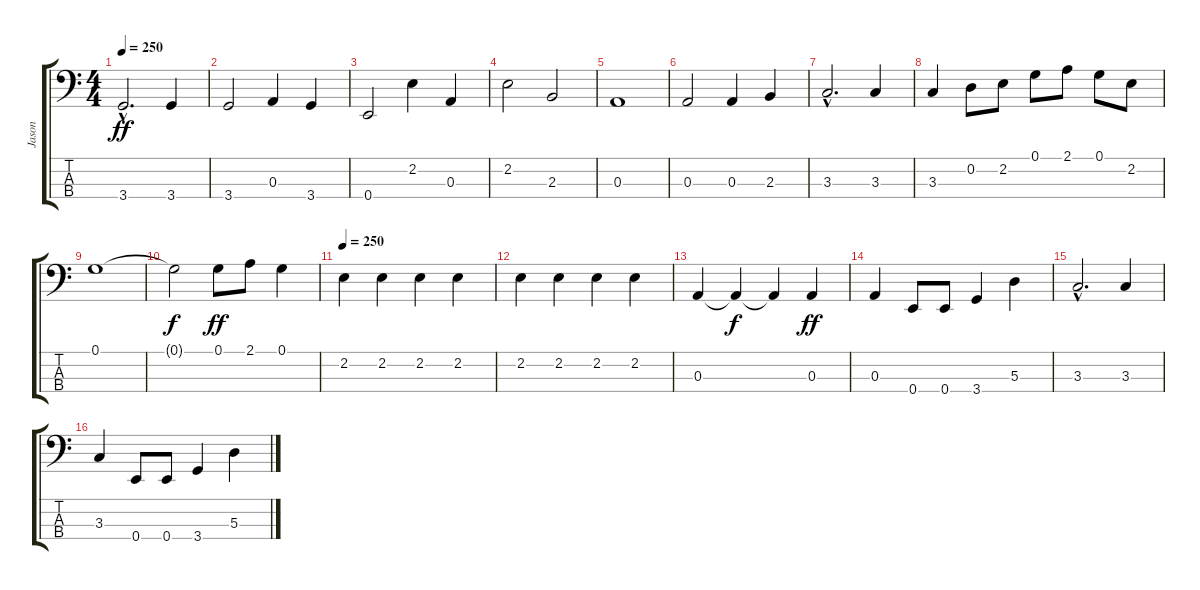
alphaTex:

\track ("Jason" "Jason") {instrument electricbasspick}
\staff {score tabs}
\tuning (G2 D2 A1 E1) {hide}
\ts (4 4)
\tempo 250
\clef f4
\ks c
3.4{hac}.2{d dy ff} 3.4.4 |
3.4.2 0.3.4 3.4.4 |
0.4.2 2.2.4 0.3.4 |
2.2.2 2.3.2 |
0.3.1 |
0.3.2 0.3.4 2.3.4 |
3.3{hac}.2{d} 3.3.4 |
3.3.4 0.2.8 2.2.8 0.1.8 2.1.8 0.1.8 2.2.8 |
0.1.1 |
0.1{t}.2{dy f} 0.1.8{dy ff} 2.1.8 0.1.4 |
\tempo 250
2.2.4 2.2.4 2.2.4 2.2.4 |
2.2.4 2.2.4 2.2.4 2.2.4 |
0.3.4 0.3{t}.4{dy f} 0.3{t}.4 0.3.4{dy ff} |
0.3.4 0.4.8 0.4.8 3.4.4 5.3.4 |
3.3{hac}.2{d} 3.3.4 |
3.3.4 0.4.8 0.4.8 3.4.4 5.3.4
